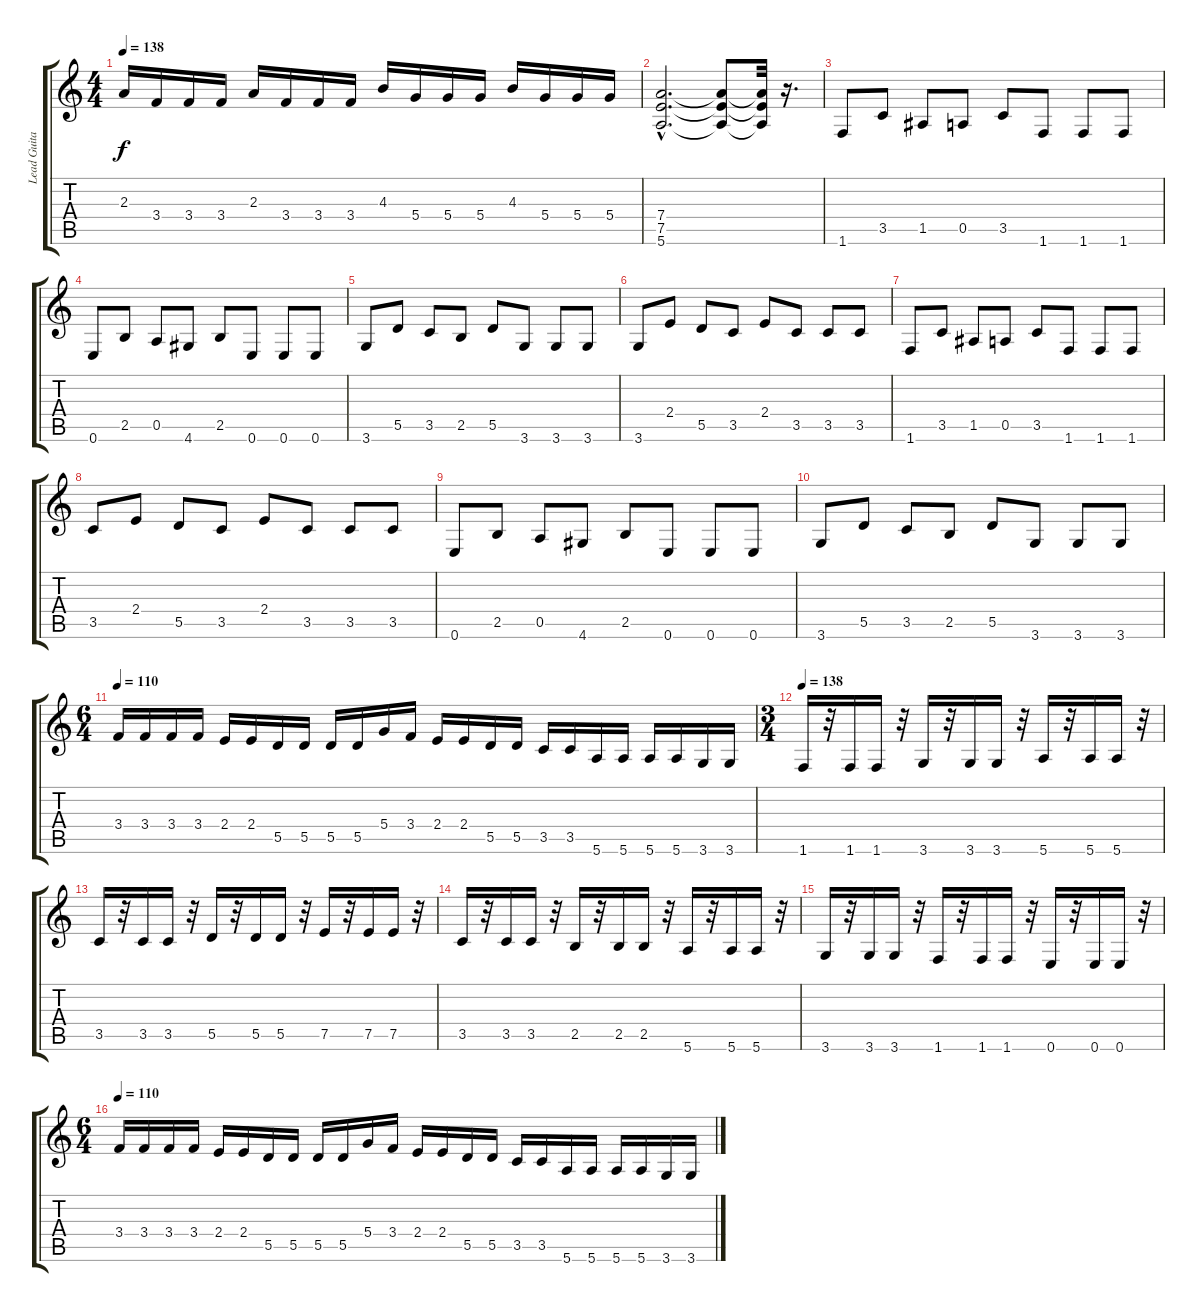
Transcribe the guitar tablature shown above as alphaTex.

\track ("Lead Guitar" "Lead Guita") {instrument distortionguitar}
\staff {score tabs}
\tuning (E4 B3 G3 D3 A2 E2) {hide}
\ts (4 4)
\tempo 138
\clef g2
\ks c
2.3.16{dy f instrument electricguitarmuted} 3.4.16 3.4.16 3.4.16 2.3.16 3.4.16 3.4.16 3.4.16 4.3.16 5.4.16 5.4.16 5.4.16 4.3.16 5.4.16 5.4.16 5.4.16 |
(7.4{hac} 7.5{hac} 5.6{hac}).2{d instrument distortionguitar} (7.4{t} 7.5{t} 5.6{t}).8 (7.4{t} 7.5{t} 5.6{t}).32 r.16{d} |
1.6.8 3.5.8 1.5.8 0.5.8 3.5.8 1.6.8{instrument electricguitarmuted} 1.6.8 1.6.8 |
0.6.8{instrument distortionguitar} 2.5.8 0.5.8 4.6.8 2.5.8 0.6.8{instrument electricguitarmuted} 0.6.8 0.6.8 |
3.6.8 5.5.8{instrument distortionguitar} 3.5.8 2.5.8{instrument electricguitarmuted} 5.5.8{instrument distortionguitar} 3.6.8{instrument electricguitarmuted} 3.6.8 3.6.8 |
3.6.8 2.4.8{instrument distortionguitar} 5.5.8 3.5.8 2.4.8 3.5.8{instrument electricguitarmuted} 3.5.8 3.5.8 |
1.6.8 3.5.8{instrument distortionguitar} 1.5.8 0.5.8 3.5.8 1.6.8{instrument electricguitarmuted} 1.6.8 1.6.8 |
3.5.8 2.4.8{instrument distortionguitar} 5.5.8 3.5.8 2.4.8 3.5.8{instrument electricguitarmuted} 3.5.8 3.5.8 |
0.6.8 2.5.8{instrument distortionguitar} 0.5.8 4.6.8 2.5.8 0.6.8{instrument electricguitarmuted} 0.6.8 0.6.8 |
3.6.8 5.5.8{instrument distortionguitar} 3.5.8 2.5.8 5.5.8 3.6.8{instrument electricguitarmuted} 3.6.8 3.6.8 |
\ts (6 4)
\tempo 110
3.4.16{instrument distortionguitar} 3.4.16 3.4.16 3.4.16 2.4.16 2.4.16 5.5.16 5.5.16 5.5.16 5.5.16 5.4.16 3.4.16 2.4.16 2.4.16 5.5.16 5.5.16 3.5.16 3.5.16 5.6.16 5.6.16 5.6.16 5.6.16 3.6.16 3.6.16 |
\ts (3 4)
\tempo 138
1.6.16{instrument electricguitarmuted} r.32 1.6.16 1.6.16 r.32 3.6.16 r.32 3.6.16 3.6.16 r.32 5.6.16 r.32 5.6.16 5.6.16 r.32 |
3.5.16 r.32 3.5.16 3.5.16 r.32 5.5.16 r.32 5.5.16 5.5.16 r.32 7.5.16 r.32 7.5.16 7.5.16 r.32 |
3.5.16 r.32 3.5.16 3.5.16 r.32 2.5.16 r.32 2.5.16 2.5.16 r.32 5.6.16 r.32 5.6.16 5.6.16 r.32 |
3.6.16 r.32 3.6.16 3.6.16 r.32 1.6.16 r.32 1.6.16 1.6.16 r.32 0.6.16 r.32 0.6.16 0.6.16 r.32 |
\ts (6 4)
\tempo 110
3.4.16{instrument distortionguitar} 3.4.16 3.4.16 3.4.16 2.4.16 2.4.16 5.5.16 5.5.16 5.5.16 5.5.16 5.4.16 3.4.16 2.4.16 2.4.16 5.5.16 5.5.16 3.5.16 3.5.16 5.6.16 5.6.16 5.6.16 5.6.16 3.6.16 3.6.16
